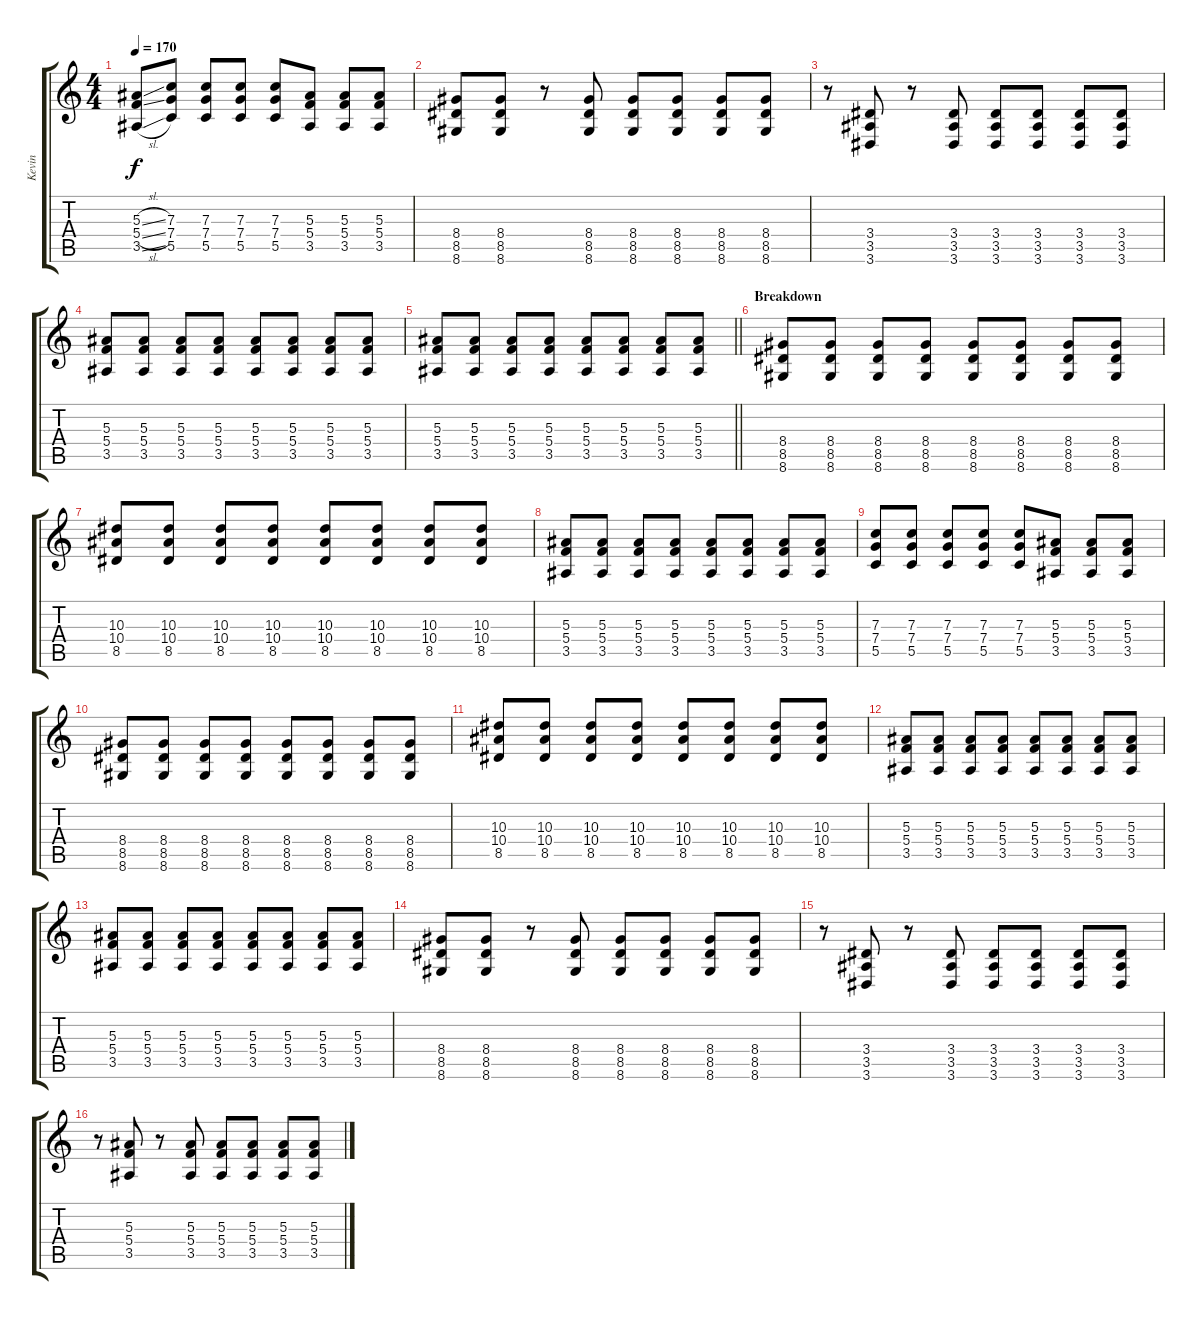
\track ("Kevin" "Kevin") {instrument distortionguitar}
\staff {score tabs}
\tuning (D4 A3 F3 C3 G2 C2) {hide}
\ts (4 4)
\tempo 170
\clef g2
\ks c
(5.3{sl} 5.4{sl} 3.5{sl}).8{dy f} (7.3 7.4 5.5).8 (7.3 7.4 5.5).8 (7.3 7.4 5.5).8 (7.3 7.4 5.5).8 (5.3 5.4 3.5).8 (5.3 5.4 3.5).8 (5.3 5.4 3.5).8 |
(8.4 8.5 8.6).8 (8.4 8.5 8.6).8 r.8 (8.4 8.5 8.6).8 (8.4 8.5 8.6).8 (8.4 8.5 8.6).8 (8.4 8.5 8.6).8 (8.4 8.5 8.6).8 |
r.8 (3.4 3.5 3.6).8 r.8 (3.4 3.5 3.6).8 (3.4 3.5 3.6).8 (3.4 3.5 3.6).8 (3.4 3.5 3.6).8 (3.4 3.5 3.6).8 |
(5.3 5.4 3.5).8 (5.3 5.4 3.5).8 (5.3 5.4 3.5).8 (5.3 5.4 3.5).8 (5.3 5.4 3.5).8 (5.3 5.4 3.5).8 (5.3 5.4 3.5).8 (5.3 5.4 3.5).8 |
\barLineRight lightlight
(5.3 5.4 3.5).8 (5.3 5.4 3.5).8 (5.3 5.4 3.5).8 (5.3 5.4 3.5).8 (5.3 5.4 3.5).8 (5.3 5.4 3.5).8 (5.3 5.4 3.5).8 (5.3 5.4 3.5).8 |
\section ("" "Breakdown")
(8.4 8.5 8.6).8 (8.4 8.5 8.6).8 (8.4 8.5 8.6).8 (8.4 8.5 8.6).8 (8.4 8.5 8.6).8 (8.4 8.5 8.6).8 (8.4 8.5 8.6).8 (8.4 8.5 8.6).8 |
(10.3 10.4 8.5).8 (10.3 10.4 8.5).8 (10.3 10.4 8.5).8 (10.3 10.4 8.5).8 (10.3 10.4 8.5).8 (10.3 10.4 8.5).8 (10.3 10.4 8.5).8 (10.3 10.4 8.5).8 |
(5.3 5.4 3.5).8 (5.3 5.4 3.5).8 (5.3 5.4 3.5).8 (5.3 5.4 3.5).8 (5.3 5.4 3.5).8 (5.3 5.4 3.5).8 (5.3 5.4 3.5).8 (5.3 5.4 3.5).8 |
(7.3 7.4 5.5).8 (7.3 7.4 5.5).8 (7.3 7.4 5.5).8 (7.3 7.4 5.5).8 (7.3 7.4 5.5).8 (5.3 5.4 3.5).8 (5.3 5.4 3.5).8 (5.3 5.4 3.5).8 |
(8.4 8.5 8.6).8 (8.4 8.5 8.6).8 (8.4 8.5 8.6).8 (8.4 8.5 8.6).8 (8.4 8.5 8.6).8 (8.4 8.5 8.6).8 (8.4 8.5 8.6).8 (8.4 8.5 8.6).8 |
(10.3 10.4 8.5).8 (10.3 10.4 8.5).8 (10.3 10.4 8.5).8 (10.3 10.4 8.5).8 (10.3 10.4 8.5).8 (10.3 10.4 8.5).8 (10.3 10.4 8.5).8 (10.3 10.4 8.5).8 |
(5.3 5.4 3.5).8 (5.3 5.4 3.5).8 (5.3 5.4 3.5).8 (5.3 5.4 3.5).8 (5.3 5.4 3.5).8 (5.3 5.4 3.5).8 (5.3 5.4 3.5).8 (5.3 5.4 3.5).8 |
(5.3 5.4 3.5).8 (5.3 5.4 3.5).8 (5.3 5.4 3.5).8 (5.3 5.4 3.5).8 (5.3 5.4 3.5).8 (5.3 5.4 3.5).8 (5.3 5.4 3.5).8 (5.3 5.4 3.5).8 |
(8.4 8.5 8.6).8 (8.4 8.5 8.6).8 r.8 (8.4 8.5 8.6).8 (8.4 8.5 8.6).8 (8.4 8.5 8.6).8 (8.4 8.5 8.6).8 (8.4 8.5 8.6).8 |
r.8 (3.4 3.5 3.6).8 r.8 (3.4 3.5 3.6).8 (3.4 3.5 3.6).8 (3.4 3.5 3.6).8 (3.4 3.5 3.6).8 (3.4 3.5 3.6).8 |
r.8 (5.3 5.4 3.5).8 r.8 (5.3 5.4 3.5).8 (5.3 5.4 3.5).8 (5.3 5.4 3.5).8 (5.3 5.4 3.5).8 (5.3 5.4 3.5).8
